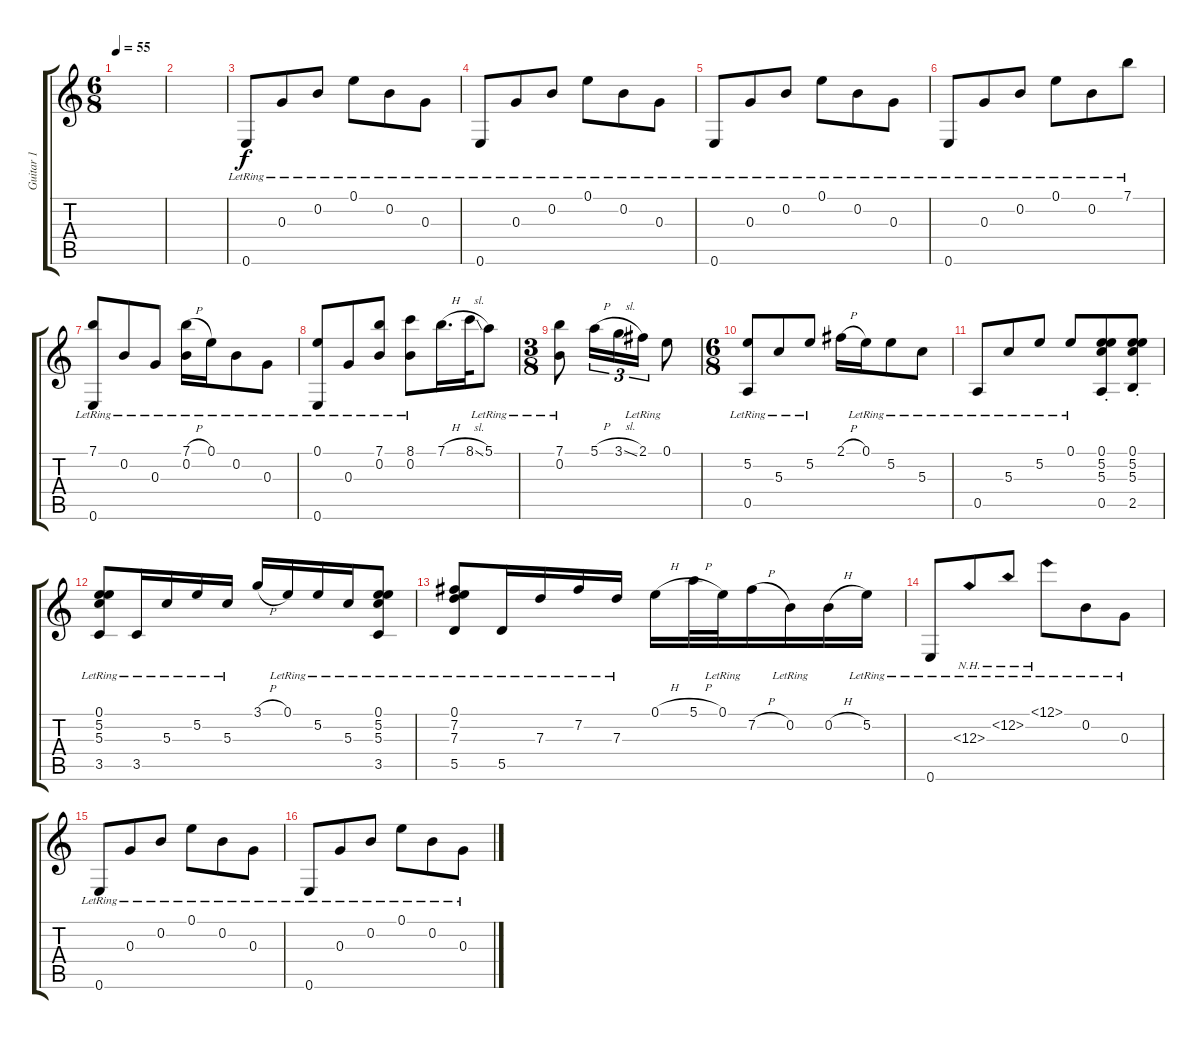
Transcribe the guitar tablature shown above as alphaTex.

\track ("Guitar 1" "Guitar 1") {instrument acousticguitarsteel}
\staff {score tabs}
\tuning (E4 B3 G3 D3 A2 E2) {hide}
\ts (6 8)
\tempo 55
\clef g2
\ks c
|
|
0.6{lr}.8 0.3{lr}.8 0.2{lr}.8 0.1{lr}.8 0.2{lr}.8 0.3{lr}.8 |
0.6{lr}.8 0.3{lr}.8 0.2{lr}.8 0.1{lr}.8 0.2{lr}.8 0.3{lr}.8 |
0.6{lr}.8 0.3{lr}.8 0.2{lr}.8 0.1{lr}.8 0.2{lr}.8 0.3{lr}.8 |
0.6{lr}.8 0.3{lr}.8 0.2{lr}.8 0.1{lr}.8 0.2{lr}.8 7.1{lr}.8 |
(7.1{lr} 0.6{lr}).8 0.2{lr}.8 0.3{lr}.8 (7.1{h} 0.2{lr}).16 0.1{lr}.16 0.2{lr}.8 0.3{lr}.8 |
(0.1{lr} 0.6{lr}).8 0.3{lr}.8 (7.1{lr} 0.2{lr}).8 (8.1{lr} 0.2{lr}).8 7.1{h}.16{d} 8.1{sl}.32 5.1{lr}.8 |
\ts (3 8)
(7.1{lr} 0.2{lr}).8 5.1{h}.16{tu (3 2)} 3.1{sl}.16{tu (3 2)} 2.1{lr}.16{tu (3 2)} 0.1.8 |
\ts (6 8)
(5.2{lr} 0.5{lr}).8 5.3{lr}.8 5.2{lr}.8 2.1{h}.16 0.1{lr}.16 5.2{lr}.8 5.3{lr}.8 |
0.5{lr}.8 5.3{lr}.8 5.2{lr}.8 0.1{lr}.8 (0.1{st} 5.2{st} 5.3{st} 0.5{st}).8 (0.1{st} 5.2{st} 5.3{st} 2.5{st}).8 |
(0.1{lr} 5.2{lr} 5.3{lr} 3.5{lr}).8 3.5{lr}.16 5.3{lr}.16 5.2{lr}.16 5.3{lr}.16 3.1{h}.16 0.1{lr}.16 5.2{lr}.16 5.3{lr}.16 (0.1{lr} 5.2{lr} 5.3{lr} 3.5{lr}).8 |
(0.1{lr} 7.2{lr} 7.3{lr} 5.5{lr}).8 5.5{lr}.16 7.3{lr}.16 7.2{lr}.16 7.3{lr}.16 0.1{h}.16 5.1{h}.32 0.1{lr}.32 7.2{h}.16 0.2{lr}.16 0.2{h}.16 5.2{lr}.16 |
0.6{lr}.8 12.3{nh lr}.8 12.2{nh lr}.8 12.1{nh lr}.8 0.2{lr}.8 0.3{lr}.8 |
0.6{lr}.8 0.3{lr}.8 0.2{lr}.8 0.1{lr}.8 0.2{lr}.8 0.3{lr}.8 |
0.6{lr}.8 0.3{lr}.8 0.2{lr}.8 0.1{lr}.8 0.2{lr}.8 0.3{lr}.8
